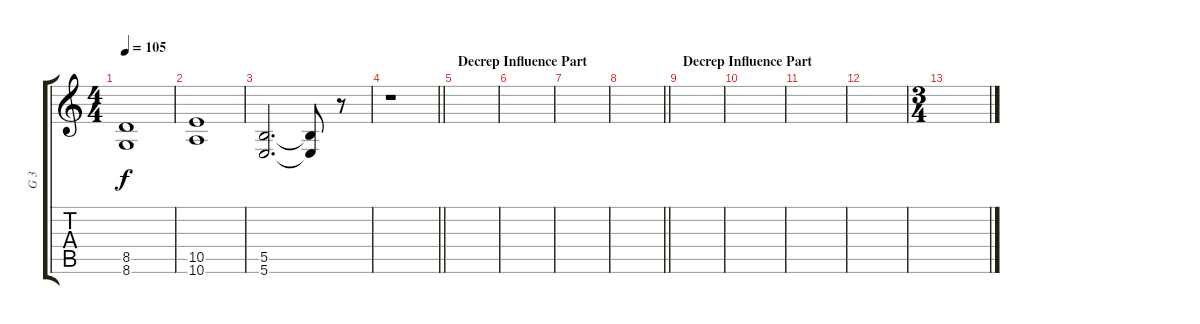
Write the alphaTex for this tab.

\track ("G 3" "G 3") {instrument distortionguitar}
\staff {score tabs}
\tuning (Db4 Ab3 E3 B2 Gb2 B1) {hide}
\ts (4 4)
\tempo 105
\clef g2
\ks c
(8.5 8.6).1{dy f volume 12} |
(10.5 10.6).1 |
(5.5 5.6).2{d} (5.5{t} 5.6{t}).8 r.8 |
\barLineRight lightlight
r.1 |
\section ("" "Decrep Influence Part")
|
|
|
\barLineRight lightlight
|
\section ("" "Decrep Influence Part")
|
|
|
|
\ts (3 4)
